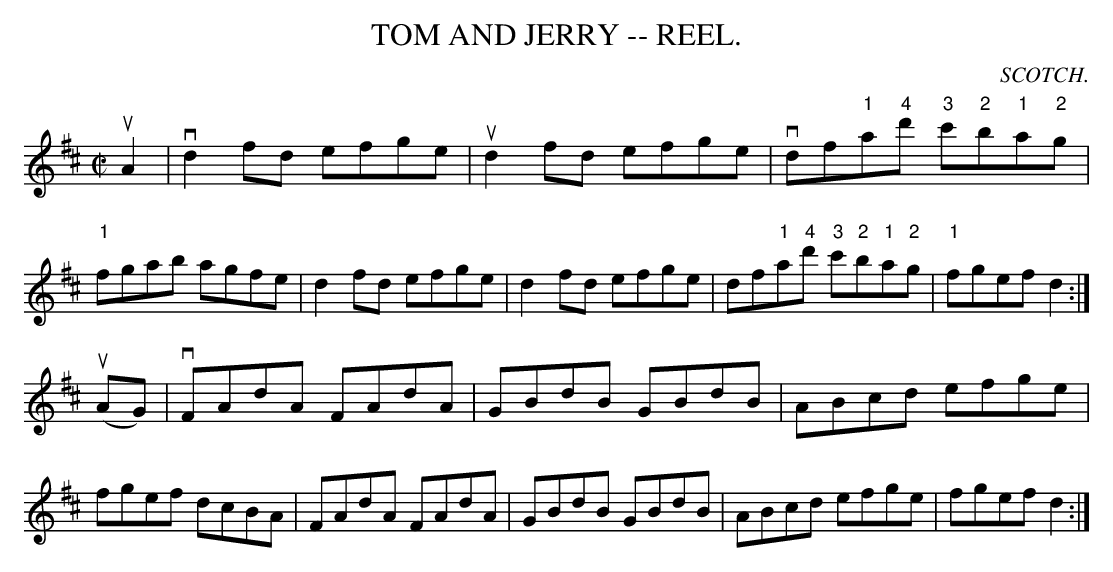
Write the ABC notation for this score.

X:1
T: TOM AND JERRY -- REEL.
C:SCOTCH.
M:C|
L:1/8
K:D
uA2|vd2 fd efge|ud2fd efge|vdf"1"a"4"d' "3"c'"2"b"1"a"2"g|"1"fgab agfe|\
d2fd efge|d2fd efge|df"1"a"4"d' "3"c'"2"b"1"a"2"g|"1"fgef d2:|
(uAG)|vFAdA FAdA|GBdB GBdB|ABcd efge|fgef dcBA|\
FAdA FAdA|GBdB GBdB|ABcd efge|fgef d2:|
